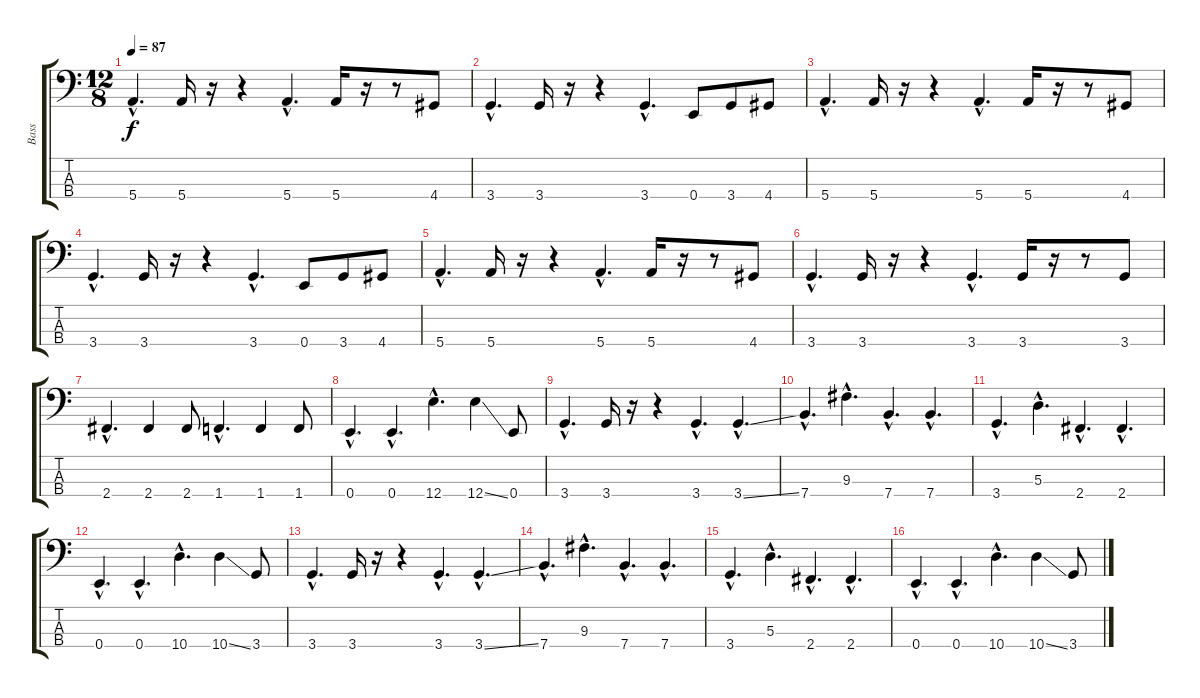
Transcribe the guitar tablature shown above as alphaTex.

\track ("Bass" "Bass") {instrument electricbassfinger}
\staff {score tabs}
\tuning (G2 D2 A1 E1) {hide}
\ts (12 8)
\tempo 87
\clef f4
\ks c
5.4{hac}.4{d dy f} 5.4.16 r.16 r.4 5.4{hac}.4{d} 5.4.16 r.16 r.8 4.4.8 |
3.4{hac}.4{d} 3.4.16 r.16 r.4 3.4{hac}.4{d} 0.4.8 3.4.8 4.4.8 |
5.4{hac}.4{d} 5.4.16 r.16 r.4 5.4{hac}.4{d} 5.4.16 r.16 r.8 4.4.8 |
3.4{hac}.4{d} 3.4.16 r.16 r.4 3.4{hac}.4{d} 0.4.8 3.4.8 4.4.8 |
5.4{hac}.4{d} 5.4.16 r.16 r.4 5.4{hac}.4{d} 5.4.16 r.16 r.8 4.4.8 |
3.4{hac}.4{d} 3.4.16 r.16 r.4 3.4{hac}.4{d} 3.4.16 r.16 r.8 3.4.8 |
2.4{hac}.4{d} 2.4.4 2.4.8 1.4{hac}.4{d} 1.4.4 1.4.8 |
0.4{hac}.4{d} 0.4{hac}.4{d} 12.4{hac}.4{d} 12.4{ss}.4 0.4.8 |
3.4{hac}.4{d} 3.4.16 r.16 r.4 3.4{hac}.4{d} 3.4{ss hac}.4{d} |
7.4{hac}.4{d} 9.3{hac}.4{d} 7.4{hac}.4{d} 7.4{hac}.4{d} |
3.4{hac}.4{d} 5.3{hac}.4{d} 2.4{hac}.4{d} 2.4{hac}.4{d} |
0.4{hac}.4{d} 0.4{hac}.4{d} 10.4{hac}.4{d} 10.4{ss}.4 3.4.8 |
3.4{hac}.4{d} 3.4.16 r.16 r.4 3.4{hac}.4{d} 3.4{ss hac}.4{d} |
7.4{hac}.4{d} 9.3{hac}.4{d} 7.4{hac}.4{d} 7.4{hac}.4{d} |
3.4{hac}.4{d} 5.3{hac}.4{d} 2.4{hac}.4{d} 2.4{hac}.4{d} |
0.4{hac}.4{d} 0.4{hac}.4{d} 10.4{hac}.4{d} 10.4{ss}.4 3.4.8
